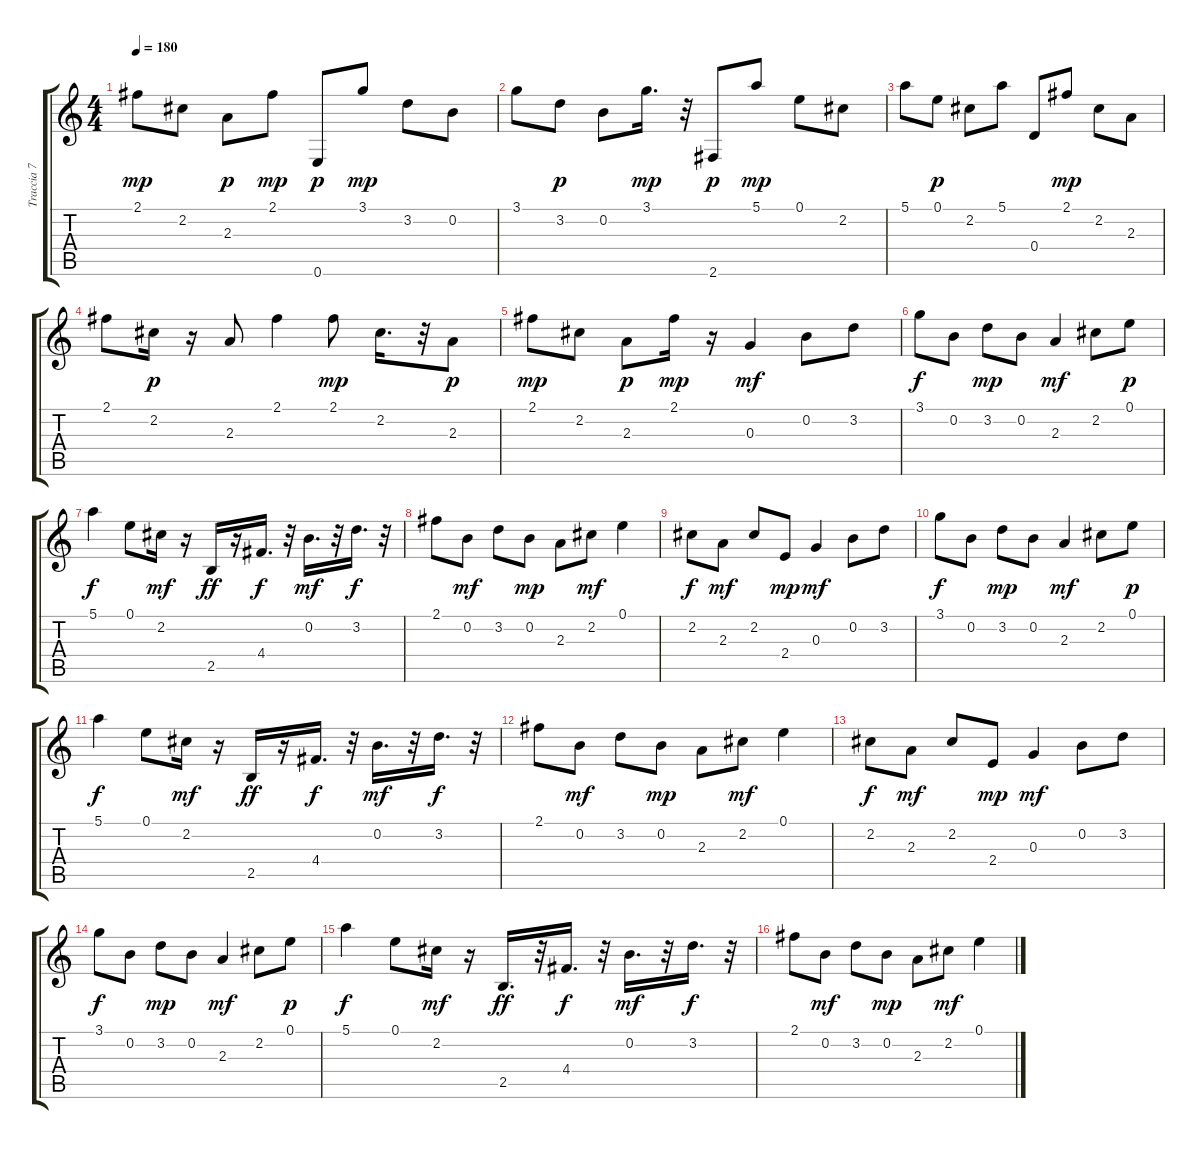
\track ("Traccia 7" "Traccia 7") {instrument acousticguitarsteel}
\staff {score tabs}
\tuning (E4 B3 G3 D3 A2 E2) {hide}
\ts (4 4)
\tempo 180
\clef g2
\ks c
2.1.8{dy mp} 2.2.8 2.3.8{dy p} 2.1.8{dy mp} 0.6.8{dy p} 3.1.8{dy mp} 3.2.8 0.2.8 |
3.1.8 3.2.8{dy p} 0.2.8 3.1.16{d dy mp} r.32 2.6.8{dy p} 5.1.8{dy mp} 0.1.8 2.2.8 |
5.1.8 0.1.8{dy p} 2.2.8 5.1.8 0.4.8 2.1.8{dy mp} 2.2.8 2.3.8 |
2.1.8 2.2.16{dy p} r.16 2.3.8 2.1.4 2.1.8{dy mp} 2.2.16{d} r.32 2.3.8{dy p} |
2.1.8{dy mp} 2.2.8 2.3.8{dy p} 2.1.16{dy mp} r.16 0.3.4{dy mf} 0.2.8 3.2.8 |
3.1.8{dy f} 0.2.8 3.2.8{dy mp} 0.2.8 2.3.4{dy mf} 2.2.8 0.1.8{dy p} |
5.1.4{dy f} 0.1.8 2.2.16{dy mf} r.16 2.5.16{dy ff} r.16 4.4.16{d dy f} r.32 0.2.16{d dy mf} r.32 3.2.16{d dy f} r.32 |
2.1.8 0.2.8{dy mf} 3.2.8 0.2.8{dy mp} 2.3.8 2.2.8{dy mf} 0.1.4 |
2.2.8{dy f} 2.3.8{dy mf} 2.2.8 2.4.8{dy mp} 0.3.4{dy mf} 0.2.8 3.2.8 |
3.1.8{dy f} 0.2.8 3.2.8{dy mp} 0.2.8 2.3.4{dy mf} 2.2.8 0.1.8{dy p} |
5.1.4{dy f} 0.1.8 2.2.16{dy mf} r.16 2.5.16{dy ff} r.16 4.4.16{d dy f} r.32 0.2.16{d dy mf} r.32 3.2.16{d dy f} r.32 |
2.1.8 0.2.8{dy mf} 3.2.8 0.2.8{dy mp} 2.3.8 2.2.8{dy mf} 0.1.4 |
2.2.8{dy f} 2.3.8{dy mf} 2.2.8 2.4.8{dy mp} 0.3.4{dy mf} 0.2.8 3.2.8 |
3.1.8{dy f} 0.2.8 3.2.8{dy mp} 0.2.8 2.3.4{dy mf} 2.2.8 0.1.8{dy p} |
5.1.4{dy f} 0.1.8 2.2.16{dy mf} r.16 2.5.16{d dy ff} r.32 4.4.16{d dy f} r.32 0.2.16{d dy mf} r.32 3.2.16{d dy f} r.32 |
2.1.8 0.2.8{dy mf} 3.2.8 0.2.8{dy mp} 2.3.8 2.2.8{dy mf} 0.1.4
